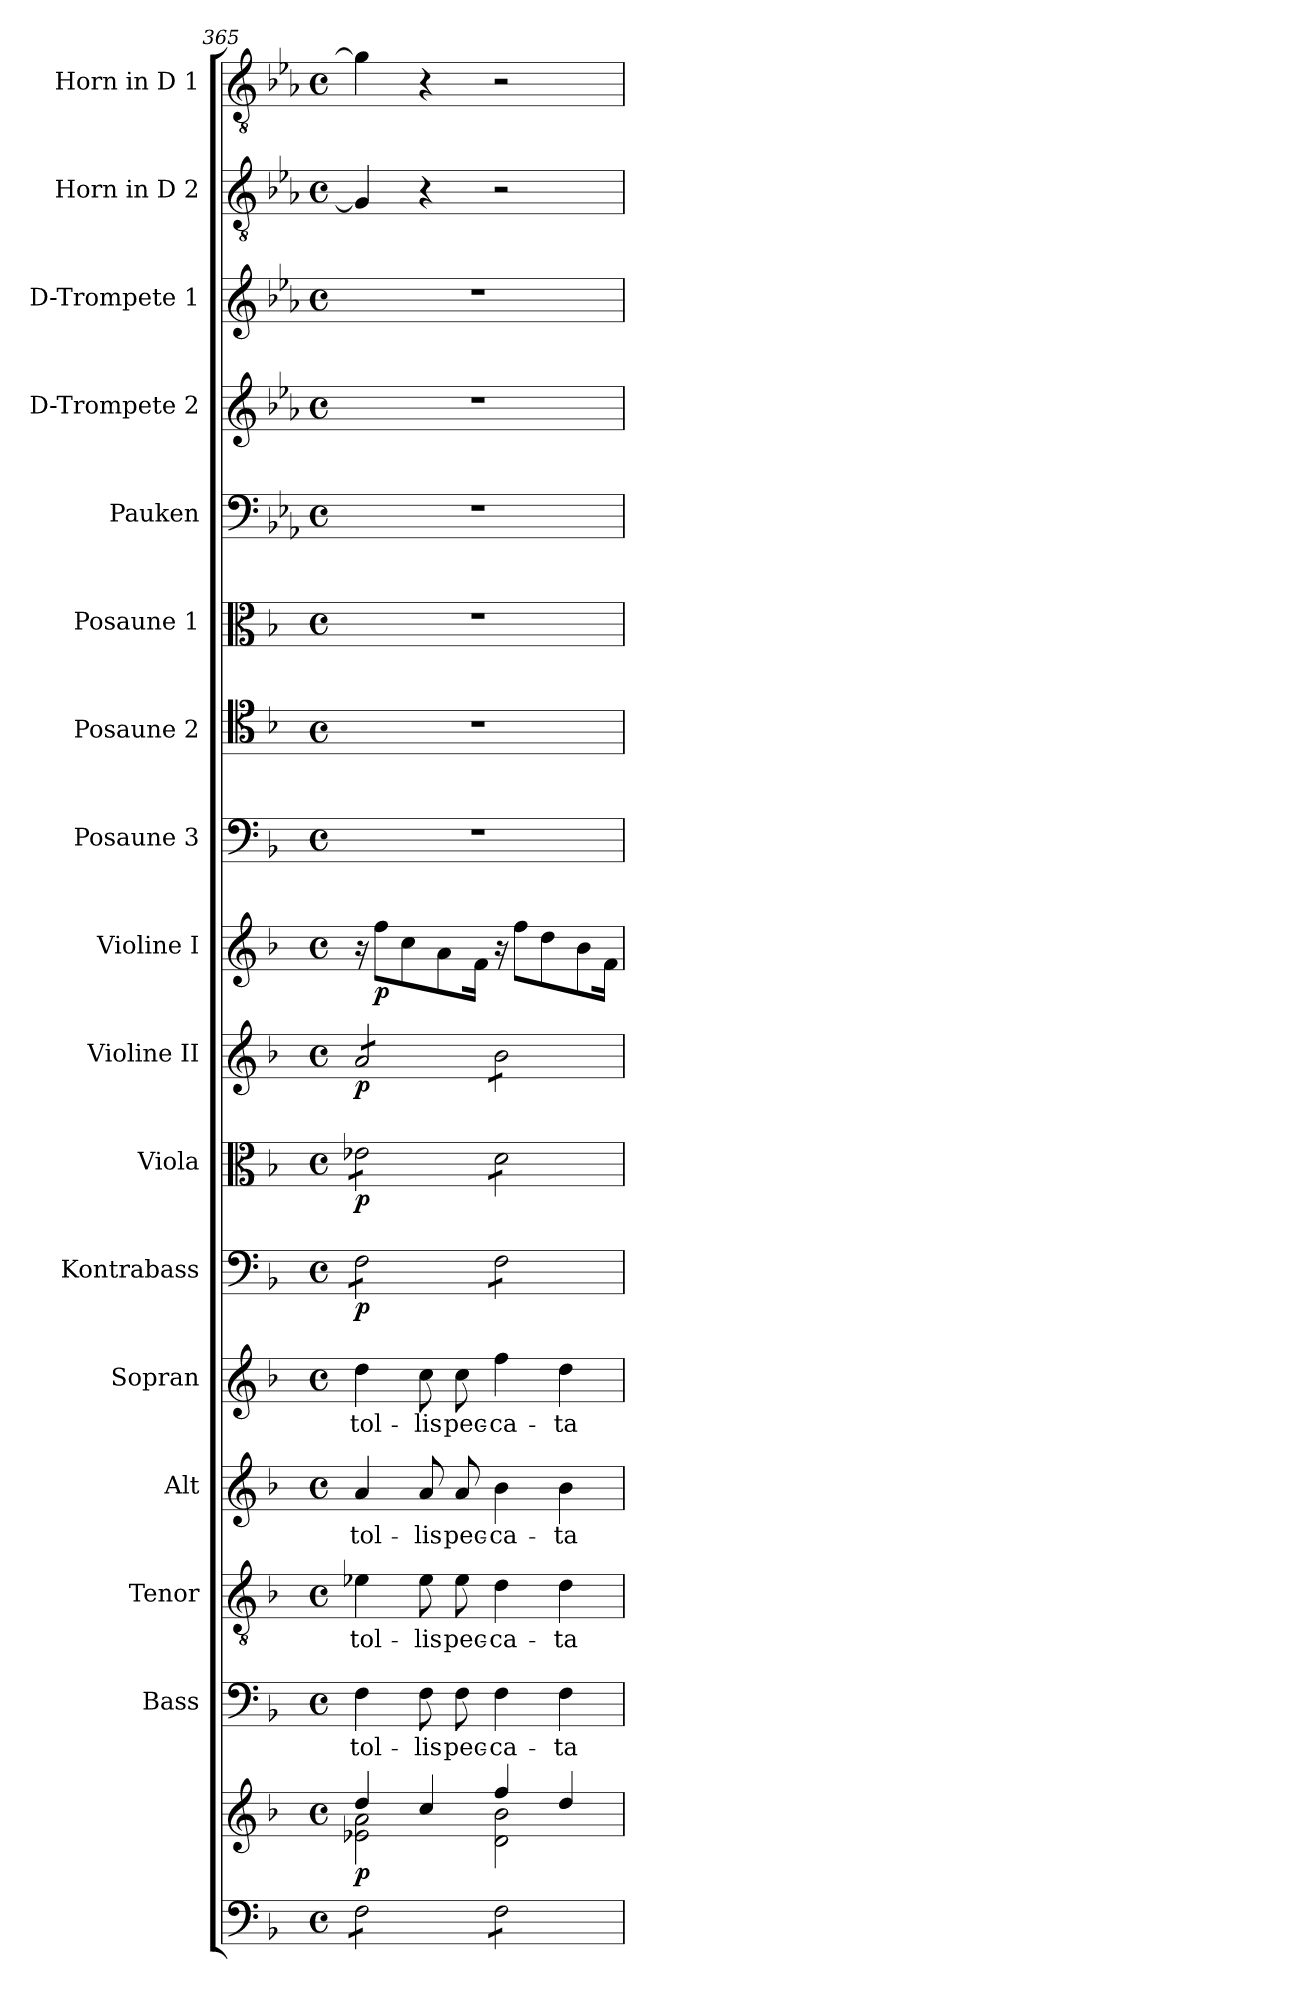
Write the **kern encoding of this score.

**kern	**kern	**dynam	**kern	**text	**kern	**text	**kern	**text	**kern	**text	**kern	**dynam	**kern	**dynam	**kern	**dynam	**kern	**dynam	**kern	**kern	**kern	**kern	**kern	**kern	**kern	**kern
*part17	*part17	*part17	*part16	*part16	*part15	*part15	*part14	*part14	*part13	*part13	*part12	*part12	*part11	*part11	*part10	*part10	*part9	*part9	*part8	*part7	*part6	*part5	*part4	*part3	*part2	*part1
*staff18	*staff17	*staff17/18	*staff16	*staff16	*staff15	*staff15	*staff14	*staff14	*staff13	*staff13	*staff12	*staff12	*staff11	*staff11	*staff10	*staff10	*staff9	*staff9	*staff8	*staff7	*staff6	*staff5	*staff4	*staff3	*staff2	*staff1
*	*	*	*I"Bass	*	*I"Tenor	*	*I"Alt	*	*I"Sopran	*	*I"Kontrabass	*	*I"Viola	*	*I"Violine II	*	*I"Violine I	*	*I"Posaune 3	*I"Posaune 2	*I"Posaune 1	*I"Pauken	*I"D-Trompete 2	*I"D-Trompete 1	*I"Horn in D 2	*I"Horn in D 1
*	*	*	*I'B.	*	*I'T.	*	*I'A.	*	*I'S.	*	*I'Kb.	*	*I'Vla.	*	*I'Vl. II	*	*I'Vl. I	*	*I'Pos. 3	*I'Pos. 2	*I'Pos. 1	*I'Pk.	*I'D Trp. 2	*I'D Trp. 1	*I'Hrn. 2	*I'Hrn. 1
*clefF4	*clefG2	*	*clefF4	*	*clefGv2	*	*clefG2	*	*clefG2	*	*clefF4	*	*clefC3	*	*clefG2	*	*clefG2	*	*clefF4	*clefC4	*clefC3	*clefF4	*clefG2	*clefG2	*clefGv2	*clefGv2
*	*	*	*	*	*	*	*	*	*	*	*ITrd7c12	*	*	*	*	*	*	*	*	*	*	*ITrd-1c-2	*ITrd-1c-2	*ITrd-1c-2	*ITrd-1c-2	*ITrd-1c-2
*k[b-]	*k[b-]	*	*k[b-]	*	*k[b-]	*	*k[b-]	*	*k[b-]	*	*k[b-]	*	*k[b-]	*	*k[b-]	*	*k[b-]	*	*k[b-]	*k[b-]	*k[b-]	*k[b-]	*k[b-]	*k[b-]	*k[b-]	*k[b-]
*F:	*F:	*	*F:	*	*F:	*	*F:	*	*F:	*	*F:	*	*F:	*	*F:	*	*F:	*	*F:	*F:	*F:	*F:	*F:	*F:	*F:	*F:
*M4/4	*M4/4	*	*M4/4	*	*M4/4	*	*M4/4	*	*M4/4	*	*M4/4	*	*M4/4	*	*M4/4	*	*M4/4	*	*M4/4	*M4/4	*M4/4	*M4/4	*M4/4	*M4/4	*M4/4	*M4/4
*met(c)	*met(c)	*	*met(c)	*	*met(c)	*	*met(c)	*	*met(c)	*	*met(c)	*	*met(c)	*	*met(c)	*	*met(c)	*	*met(c)	*met(c)	*met(c)	*met(c)	*met(c)	*met(c)	*met(c)	*met(c)
=365	=365	=365	=365	=365	=365	=365	=365	=365	=365	=365	=365	=365	=365	=365	=365	=365	=365	=365	=365	=365	=365	=365	=365	=365	=365	=365
*	*^	*	*	*	*	*	*	*	*	*	*	*	*	*	*	*	*	*	*	*	*	*	*	*	*	*
!	!	!	!LO:DY:b	!	!LO:LY:b	!	!LO:LY:b	!	!LO:LY:b	!	!LO:LY:b	!	!LO:DY:b	!	!LO:DY:b	!	!LO:DY:b	!	!	!	!	!	!	!	!	!	!
*tremolo	*	*	*	*	*	*	*	*	*	*	*	*	*	*	*	*	*	*	*	*	*	*	*	*	*	*	*
*	*	*	*	*	*	*	*	*	*	*	*	*tremolo	*	*	*	*	*	*	*	*	*	*	*	*	*	*	*
*	*	*	*	*	*	*	*	*	*	*	*	*	*	*tremolo	*	*	*	*	*	*	*	*	*	*	*	*	*
*	*	*	*	*	*	*	*	*	*	*	*	*	*	*	*	*tremolo	*	*	*	*	*	*	*	*	*	*	*
8F\L	4dd/	2e-X\ 2a\	p	4F\	tol-	4e-X\	tol-	4a/	tol-	4dd\	tol-	8FF\L	p	8e-X\L	p	8a/L	p	16r	.	1r	1r	1r	1r	1r	1r	4A/]	4a\]
!	!	!	!	!	!	!	!	!	!	!	!	!	!	!	!	!	!	!	!LO:DY:b	!	!	!	!	!	!	!	!
.	.	.	.	.	.	.	.	.	.	.	.	.	.	.	.	.	.	8ff\L	p	.	.	.	.	.	.	.	.
8F\	.	.	.	.	.	.	.	.	.	.	.	8FF\	.	8e-X\	.	8a/	.	.	.	.	.	.	.	.	.	.	.
.	.	.	.	.	.	.	.	.	.	.	.	.	.	.	.	.	.	8cc\	.	.	.	.	.	.	.	.	.
!	!	!	!	!	!LO:LY:b	!	!LO:LY:b	!	!LO:LY:b	!	!LO:LY:b	!	!	!	!	!	!	!	!	!	!	!	!	!	!	!	!
8F\	4cc/	.	.	8F\	-lis	8e-\	-lis	8a/	-lis	8cc\	-lis	8FF\	.	8e-X\	.	8a/	.	.	.	.	.	.	.	.	.	4r	4r
.	.	.	.	.	.	.	.	.	.	.	.	.	.	.	.	.	.	8a\	.	.	.	.	.	.	.	.	.
!	!	!	!	!	!LO:LY:b	!	!LO:LY:b	!	!LO:LY:b	!	!LO:LY:b	!	!	!	!	!	!	!	!	!	!	!	!	!	!	!	!
8F\J	.	.	.	8F\	pec-	8e-\	pec-	8a/	pec-	8cc\	pec-	8FF\J	.	8e-X\J	.	8a/J	.	.	.	.	.	.	.	.	.	.	.
.	.	.	.	.	.	.	.	.	.	.	.	.	.	.	.	.	.	16f\Jk	.	.	.	.	.	.	.	.	.
!	!	!	!	!	!LO:LY:b	!	!LO:LY:b	!	!LO:LY:b	!	!LO:LY:b	!	!	!	!	!	!	!	!	!	!	!	!	!	!	!	!
8F\L	4ff/	2d\ 2b-\	.	4F\	-ca-	4d\	-ca-	4b-\	-ca-	4ff\	-ca-	8FF\L	.	8d\L	.	8b-\L	.	16r	.	.	.	.	.	.	.	2r	2r
.	.	.	.	.	.	.	.	.	.	.	.	.	.	.	.	.	.	8ff\L	.	.	.	.	.	.	.	.	.
8F\	.	.	.	.	.	.	.	.	.	.	.	8FF\	.	8d\	.	8b-\	.	.	.	.	.	.	.	.	.	.	.
.	.	.	.	.	.	.	.	.	.	.	.	.	.	.	.	.	.	8dd\	.	.	.	.	.	.	.	.	.
!	!	!	!	!	!LO:LY:b	!	!LO:LY:b	!	!LO:LY:b	!	!LO:LY:b	!	!	!	!	!	!	!	!	!	!	!	!	!	!	!	!
8F\	4dd/	.	.	4F\	-ta	4d\	-ta	4b-\	-ta	4dd\	-ta	8FF\	.	8d\	.	8b-\	.	.	.	.	.	.	.	.	.	.	.
.	.	.	.	.	.	.	.	.	.	.	.	.	.	.	.	.	.	8b-\	.	.	.	.	.	.	.	.	.
8F\J	.	.	.	.	.	.	.	.	.	.	.	8FF\J	.	8d\J	.	8b-\J	.	.	.	.	.	.	.	.	.	.	.
*	*	*	*	*	*	*	*	*	*	*	*	*	*	*	*	*Xtremolo	*	*	*	*	*	*	*	*	*	*	*
*	*	*	*	*	*	*	*	*	*	*	*	*	*	*Xtremolo	*	*	*	*	*	*	*	*	*	*	*	*	*
*	*	*	*	*	*	*	*	*	*	*	*	*Xtremolo	*	*	*	*	*	*	*	*	*	*	*	*	*	*	*
*Xtremolo	*	*	*	*	*	*	*	*	*	*	*	*	*	*	*	*	*	*	*	*	*	*	*	*	*	*	*
.	.	.	.	.	.	.	.	.	.	.	.	.	.	.	.	.	.	16f\Jk	.	.	.	.	.	.	.	.	.
*	*v	*v	*	*	*	*	*	*	*	*	*	*	*	*	*	*	*	*	*	*	*	*	*	*	*	*	*
=	=	=	=	=	=	=	=	=	=	=	=	=	=	=	=	=	=	=	=	=	=	=	=	=	=	=
*-	*-	*-	*-	*-	*-	*-	*-	*-	*-	*-	*-	*-	*-	*-	*-	*-	*-	*-	*-	*-	*-	*-	*-	*-	*-	*-
